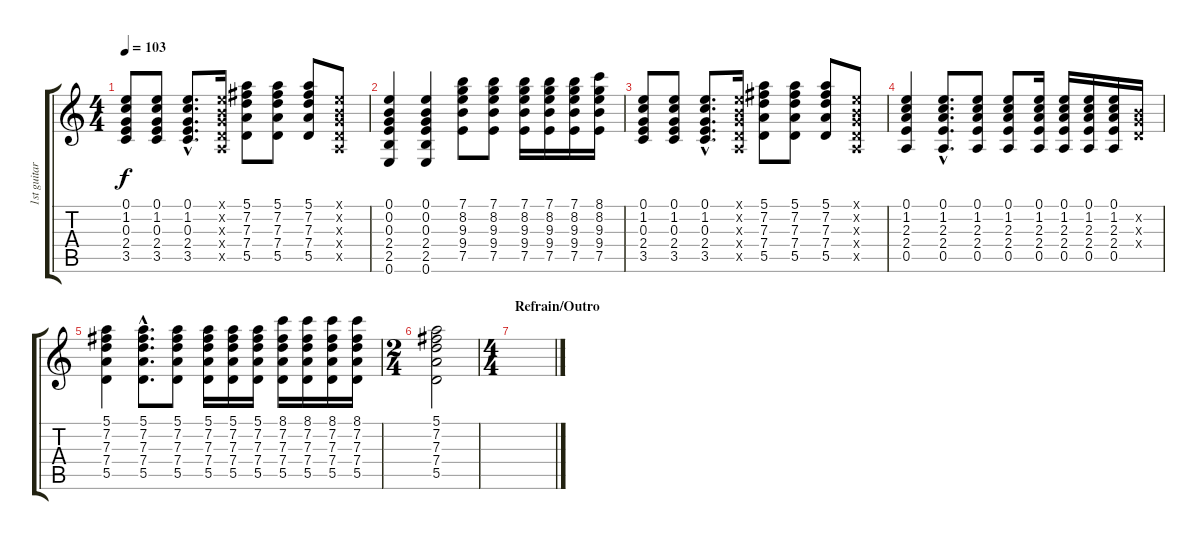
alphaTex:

\track ("1st guitar" "1st guitar") {instrument overdrivenguitar}
\staff {score tabs}
\tuning (E4 B3 G3 D3 A2 E2) {hide}
\ts (4 4)
\tempo 103
\clef g2
\ks c
(0.1 1.2 0.3 2.4 3.5).8{dy f} (0.1 1.2 0.3 2.4 3.5).8 (0.1{hac} 1.2{hac} 0.3{hac} 2.4{hac} 3.5{hac}).8{d} (0.1{x} 0.2{x} 0.3{x} 0.4{x} 0.5{x}).16 (5.1 7.2 7.3 7.4 5.5).8 (5.1 7.2 7.3 7.4 5.5).8 (5.1 7.2 7.3 7.4 5.5).8 (0.1{x} 0.2{x} 0.3{x} 0.4{x} 0.5{x}).8 |
(0.1 0.2 0.3 2.4 2.5 0.6).4 (0.1 0.2 0.3 2.4 2.5 0.6).4 (7.1 8.2 9.3 9.4 7.5).8 (7.1 8.2 9.3 9.4 7.5).8 (7.1 8.2 9.3 9.4 7.5).16 (7.1 8.2 9.3 9.4 7.5).16 (7.1 8.2 9.3 9.4 7.5).16 (8.1 8.2 9.3 9.4 7.5).16 |
(0.1 1.2 0.3 2.4 3.5).8 (0.1 1.2 0.3 2.4 3.5).8 (0.1{hac} 1.2{hac} 0.3{hac} 2.4{hac} 3.5{hac}).8{d} (0.1{x} 0.2{x} 0.3{x} 0.4{x} 0.5{x}).16 (5.1 7.2 7.3 7.4 5.5).8 (5.1 7.2 7.3 7.4 5.5).8 (5.1 7.2 7.3 7.4 5.5).8 (0.1{x} 0.2{x} 0.3{x} 0.4{x} 0.5{x}).8 |
(0.1 1.2 2.3 2.4 0.5).4 (0.1{hac} 1.2{hac} 2.3{hac} 2.4{hac} 0.5{hac}).8{d} (0.1 1.2 2.3 2.4 0.5).8 (0.1 1.2 2.3 2.4 0.5).8 (0.1 1.2 2.3 2.4 0.5).16 (0.1 1.2 2.3 2.4 0.5).16 (0.1 1.2 2.3 2.4 0.5).16 (0.1 1.2 2.3 2.4 0.5).16 (0.2{x} 0.3{x} 0.4{x}).16 |
(5.1 7.2 7.3 7.4 5.5).4 (5.1{hac} 7.2{hac} 7.3{hac} 7.4{hac} 5.5{hac}).8{d} (5.1 7.2 7.3 7.4 5.5).8 (5.1 7.2 7.3 7.4 5.5).16 (5.1 7.2 7.3 7.4 5.5).16 (5.1 7.2 7.3 7.4 5.5).16 (8.1 7.2 7.3 7.4 5.5).16 (8.1 7.2 7.3 7.4 5.5).16 (8.1 7.2 7.3 7.4 5.5).16 (8.1 7.2 7.3 7.4 5.5).16 |
\ts (2 4)
(5.1 7.2 7.3 7.4 5.5).2 |
\ts (4 4)
\section ("" "Refrain/Outro")
